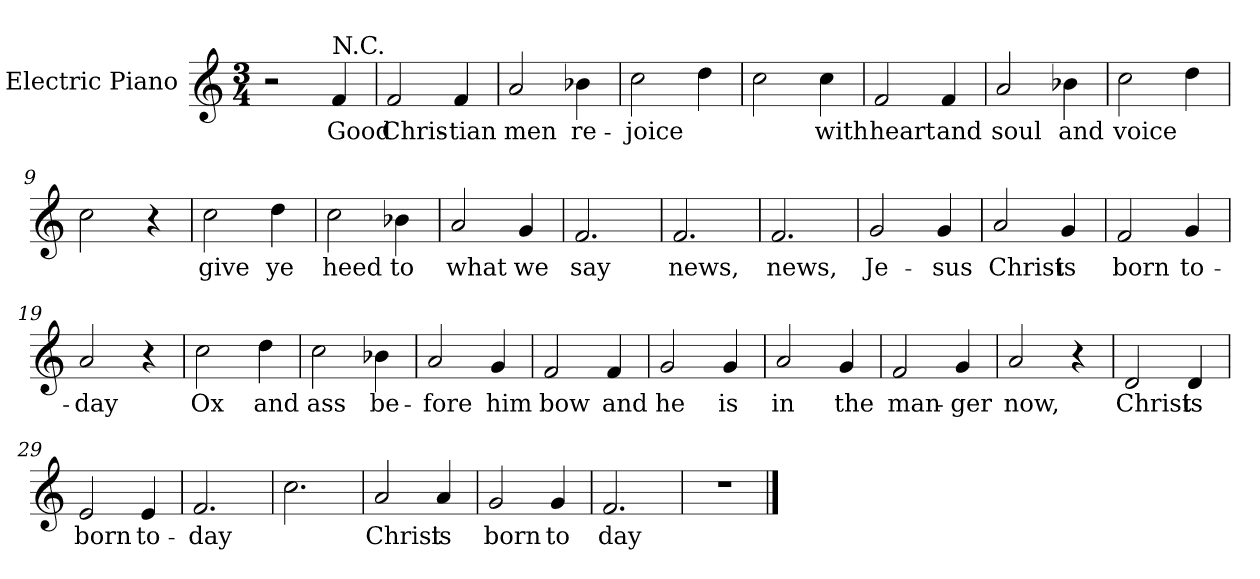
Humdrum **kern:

**kern	**text
*part1	*part1
*staff1	*staff1
*I"Electric Piano	*
*I'E.Pno	*
*clefG2	*
*k[]	*
*C:	*
*M3/4	*
=1	=1
2r	.
!LO:TX:a:t=N.C.	!
4f/	Good
=2	=2
2f/	Chris-
4f/	-tian
=3	=3
2a/	men
4b-X\	re-
=4	=4
2cc\	-joice
4dd\	.
=5	=5
2cc\	.
4cc\	with
=6	=6
2f/	heart
4f/	and
=7	=7
2a/	soul
4b-X\	and
!!LO:LB:g=z
=8	=8
2cc\	voice
4dd\	.
=9	=9
2cc\	.
4r	.
=10	=10
2cc\	give
4dd\	ye
=11	=11
2cc\	heed
4b-X\	to
=12	=12
2a/	what
4g/	we
=13	=13
2.f/	say
=14	=14
2.f/	news,
=15	=15
2.f/	news,
=16	=16
2g/	Je-
4g/	-sus
!!LO:LB:g=z
=17	=17
2a/	Christ
4g/	is
=18	=18
2f/	born
4g/	to-
=19	=19
2a/	-day
4r	.
=20	=20
2cc\	Ox
4dd\	and
=21	=21
2cc\	ass
4b-X\	be-
=22	=22
2a/	-fore
4g/	him
=23	=23
2f/	bow
4f/	and
=24	=24
2g/	he
4g/	is
!!LO:LB:g=z
=25	=25
2a/	in
4g/	the
=26	=26
2f/	man-
4g/	-ger
=27	=27
2a/	now,
4r	.
=28	=28
2d/	Christ
4d/	is
=29	=29
2e/	born
4e/	to-
=30	=30
2.f/	-day
=31	=31
2.cc\	.
=32	=32
2a/	Christ
4a/	is
=33	=33
2g/	born
4g/	to
!!LO:LB:g=z
=34	=34
2.f/	day
=35	=35
2.r	.
==	==
*-	*-
